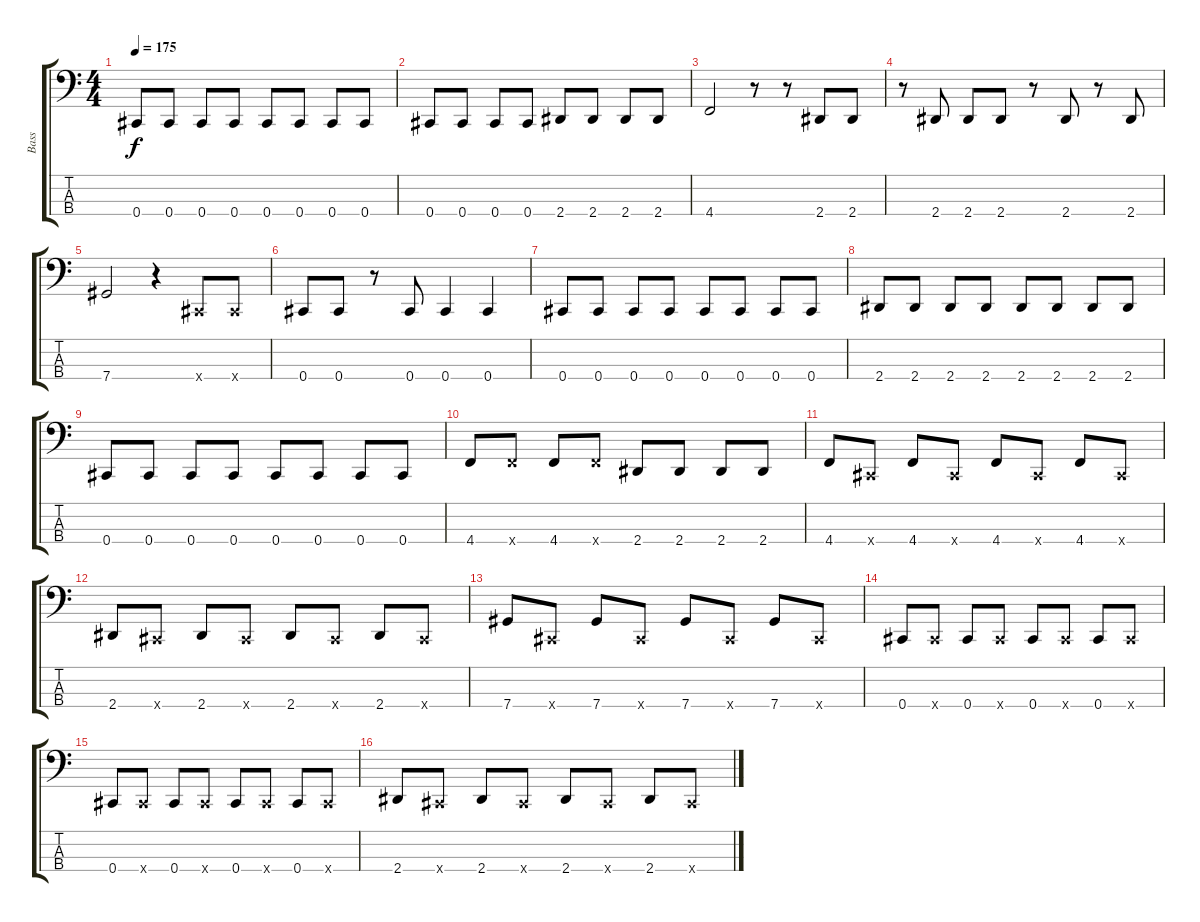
\track ("Bass" "Bass") {instrument electricbasspick}
\staff {score tabs}
\tuning (Gb2 Db2 Ab1 Db1) {hide}
\ts (4 4)
\tempo 175
\clef f4
\ks c
0.4.8{dy f} 0.4.8 0.4.8 0.4.8 0.4.8 0.4.8 0.4.8 0.4.8 |
0.4.8 0.4.8 0.4.8 0.4.8 2.4.8 2.4.8 2.4.8 2.4.8 |
4.4.2 r.8 r.8 2.4.8 2.4.8 |
r.8 2.4.8 2.4.8 2.4.8 r.8 2.4.8 r.8 2.4.8 |
7.4.2 r.4 0.4{x}.8 0.4{x}.8 |
0.4.8 0.4.8 r.8 0.4.8 0.4.4 0.4.4 |
0.4.8 0.4.8 0.4.8 0.4.8 0.4.8 0.4.8 0.4.8 0.4.8 |
2.4.8 2.4.8 2.4.8 2.4.8 2.4.8 2.4.8 2.4.8 2.4.8 |
0.4.8 0.4.8 0.4.8 0.4.8 0.4.8 0.4.8 0.4.8 0.4.8 |
4.4.8 4.4{x}.8 4.4.8 4.4{x}.8 2.4.8 2.4.8 2.4.8 2.4.8 |
4.4.8 0.4{x}.8 4.4.8 0.4{x}.8 4.4.8 0.4{x}.8 4.4.8 0.4{x}.8 |
2.4.8 0.4{x}.8 2.4.8 0.4{x}.8 2.4.8 0.4{x}.8 2.4.8 0.4{x}.8 |
7.4.8 0.4{x}.8 7.4.8 0.4{x}.8 7.4.8 0.4{x}.8 7.4.8 0.4{x}.8 |
0.4.8 0.4{x}.8 0.4.8 0.4{x}.8 0.4.8 0.4{x}.8 0.4.8 0.4{x}.8 |
0.4.8 0.4{x}.8 0.4.8 0.4{x}.8 0.4.8 0.4{x}.8 0.4.8 0.4{x}.8 |
2.4.8 0.4{x}.8 2.4.8 0.4{x}.8 2.4.8 0.4{x}.8 2.4.8 0.4{x}.8
